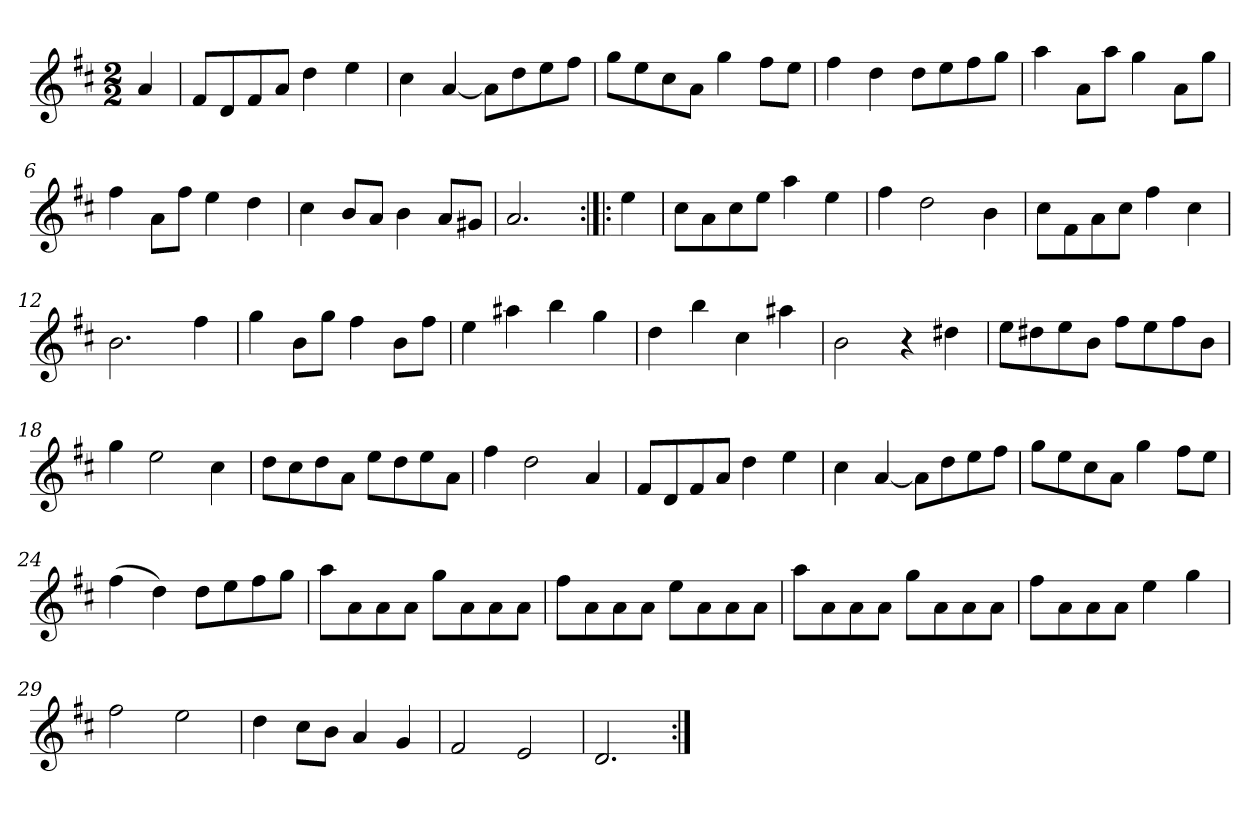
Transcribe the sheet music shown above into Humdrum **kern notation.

**kern
*part1
*staff1
*clefG2
*k[f#c#]
*D:
*M2/2
*MM152
=
4a
=1
8f#/L
8d/
8f#/
8a/J
4dd
4ee
=2
4cc#
[4a
8a\L]
8dd\
8ee\
8ff#\J
=3
8gg\L
8ee\
8cc#\
8a\J
4gg
8ff#\L
8ee\J
=4
4ff#
4dd
8dd\L
8ee\
8ff#\
8gg\J
=5
4aa
8a\L
8aa\J
4gg
8a\L
8gg\J
=6
4ff#
8a\L
8ff#\J
4ee
4dd
=7
4cc#
8b/L
8a/J
4b
8a/L
8g#X/J
=8
2.a
=:|!|:
4ee
=9
8cc#\L
8a\
8cc#\
8ee\J
4aa
4ee
=10
4ff#
2dd
4b
=11
8cc#\L
8f#\
8a\
8cc#\J
4ff#
4cc#
=12
2.b
4ff#
=13
4gg
8b\L
8gg\J
4ff#
8b\L
8ff#\J
=14
4ee
4aa#X
4bb
4gg
=15
4dd
4bb
4cc#
4aa#X
=16
2b
4r
4dd#X
=17
8ee\L
8dd#X\
8ee\
8b\J
8ff#\L
8ee\
8ff#\
8b\J
=18
4gg
2ee
4cc#
=19
8dd\L
8cc#\
8dd\
8a\J
8ee\L
8dd\
8ee\
8a\J
=20
4ff#
2dd
4a
=21
8f#/L
8d/
8f#/
8a/J
4dd
4ee
=22
4cc#
[4a
8a\L]
8dd\
8ee\
8ff#\J
=23
8gg\L
8ee\
8cc#\
8a\J
4gg
8ff#\L
8ee\J
=24
(4ff#
4dd)
8dd\L
8ee\
8ff#\
8gg\J
=25
8aa\L
8a\
8a\
8a\J
8gg\L
8a\
8a\
8a\J
=26
8ff#\L
8a\
8a\
8a\J
8ee\L
8a\
8a\
8a\J
=27
8aa\L
8a\
8a\
8a\J
8gg\L
8a\
8a\
8a\J
=28
8ff#\L
8a\
8a\
8a\J
4ee
4gg
=29
2ff#
2ee
=30
4dd
8cc#\L
8b\J
4a
4g
=31
2f#
2e
=32
2.d
=:|!
*-
